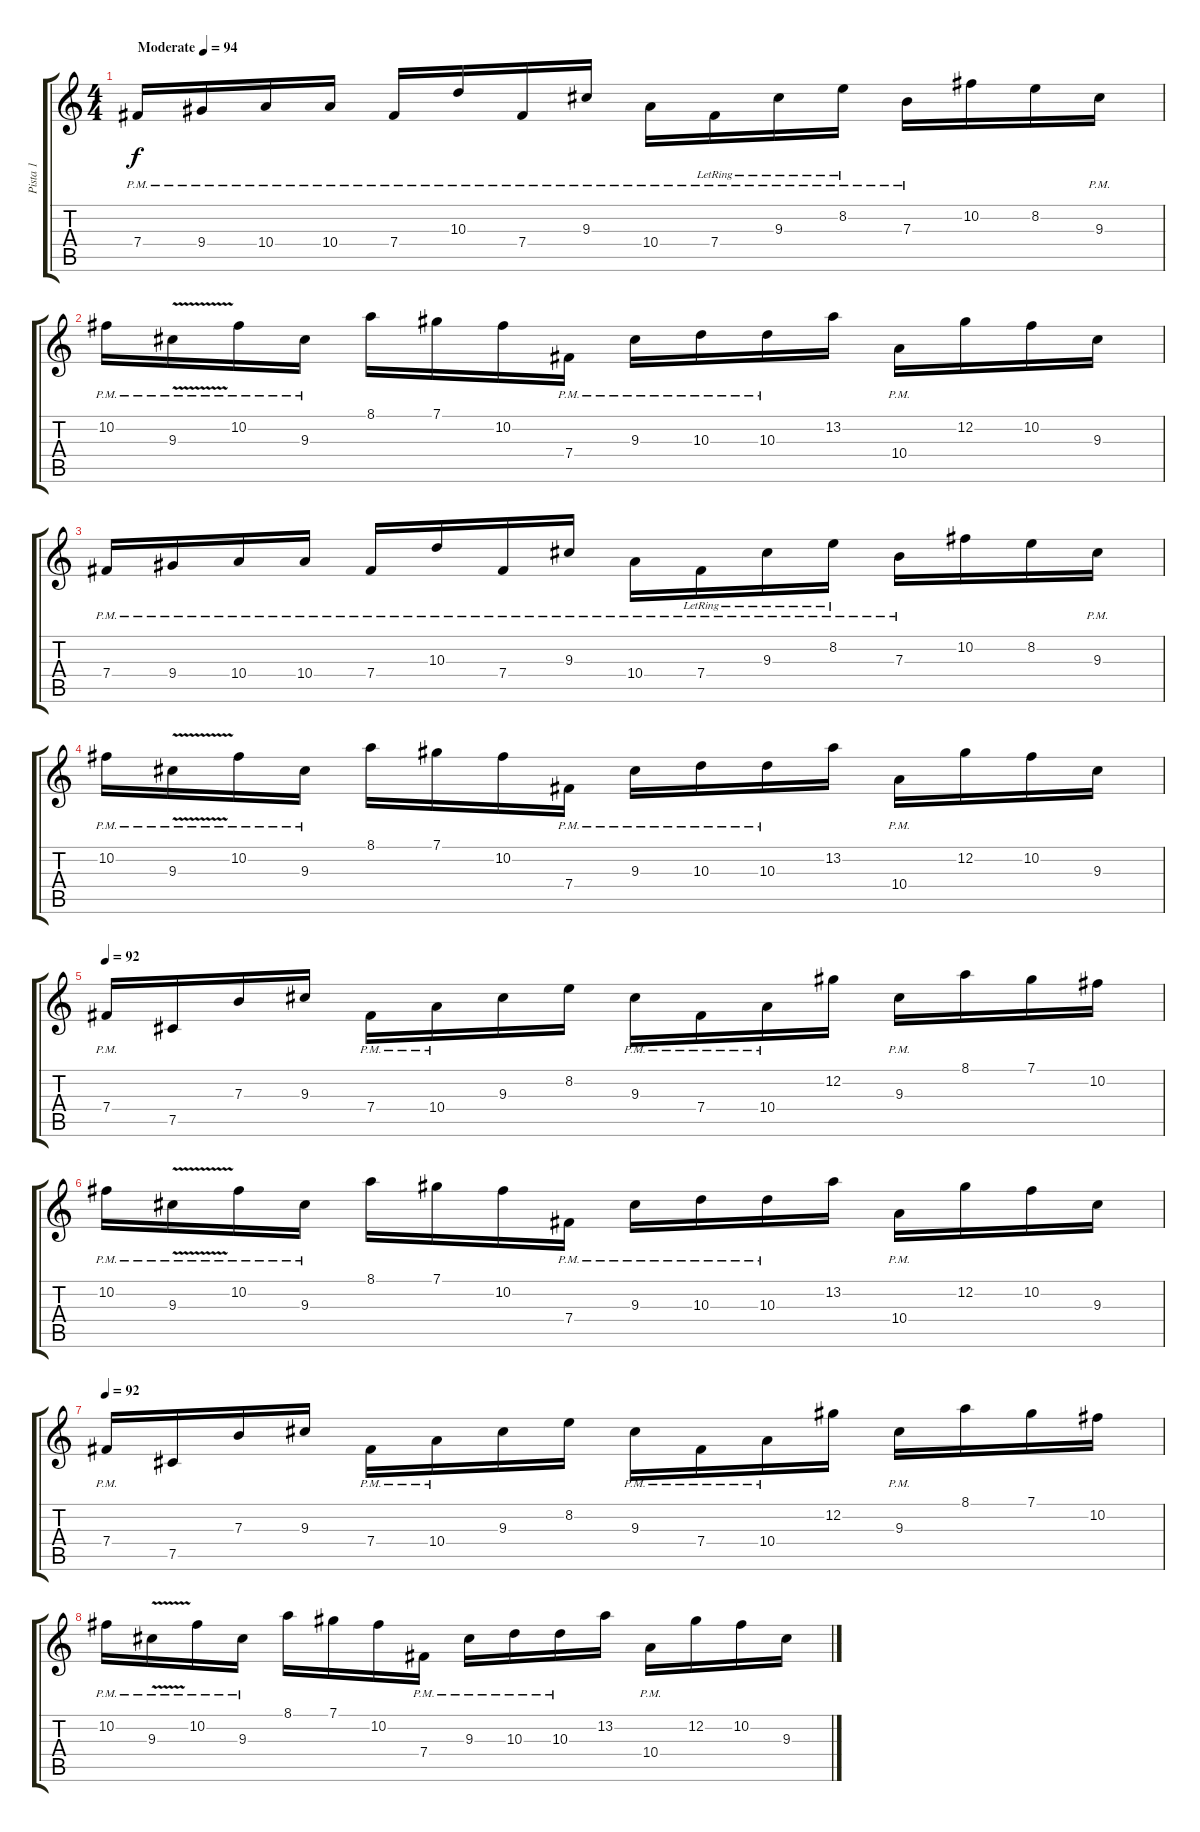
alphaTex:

\track ("Pista 1" "Pista 1") {instrument distortionguitar}
\staff {score tabs}
\tuning (Db4 Ab3 E3 B2 Gb2 Db2) {hide}
\ts (4 4)
\tempo (94 "Moderate")
\clef g2
\ks c
7.4{pm}.16{dy f instrument distortionguitar} 9.4{pm}.16 10.4{pm}.16 10.4{pm}.16 7.4{pm}.16 10.3{pm}.16 7.4{pm}.16 9.3{pm}.16 10.4{pm}.16 7.4{pm lr}.16 9.3{pm lr}.16 8.2{pm lr}.16 7.3{pm}.16 10.2.16 8.2.16 9.3{pm}.16 |
10.2{pm}.16 9.3{v pm}.16 10.2{pm}.16 9.3{pm}.16 8.1.16 7.1.16 10.2.16 7.4{pm}.16 9.3{pm}.16 10.3{pm}.16 10.3{pm}.16 13.2.16 10.4{pm}.16 12.2.16 10.2.16 9.3.16 |
7.4{pm}.16 9.4{pm}.16 10.4{pm}.16 10.4{pm}.16 7.4{pm}.16 10.3{pm}.16 7.4{pm}.16 9.3{pm}.16 10.4{pm}.16 7.4{pm lr}.16 9.3{pm lr}.16 8.2{pm lr}.16 7.3{pm}.16 10.2.16 8.2.16 9.3{pm}.16 |
10.2{pm}.16 9.3{v pm}.16 10.2{pm}.16 9.3{pm}.16 8.1.16 7.1.16 10.2.16 7.4{pm}.16 9.3{pm}.16 10.3{pm}.16 10.3{pm}.16 13.2.16 10.4{pm}.16 12.2.16 10.2.16 9.3.16 |
\tempo 92
7.4{pm}.16 7.5.16 7.3.16 9.3.16 7.4{pm}.16 10.4{pm}.16 9.3.16 8.2.16 9.3{pm}.16 7.4{pm}.16 10.4{pm}.16 12.2.16 9.3{pm}.16 8.1.16 7.1.16 10.2.16 |
10.2{pm}.16 9.3{v pm}.16 10.2{pm}.16 9.3{pm}.16 8.1.16 7.1.16 10.2.16 7.4{pm}.16 9.3{pm}.16 10.3{pm}.16 10.3{pm}.16 13.2.16 10.4{pm}.16 12.2.16 10.2.16 9.3.16 |
\tempo 92
7.4{pm}.16 7.5.16 7.3.16 9.3.16 7.4{pm}.16 10.4{pm}.16 9.3.16 8.2.16 9.3{pm}.16 7.4{pm}.16 10.4{pm}.16 12.2.16 9.3{pm}.16 8.1.16 7.1.16 10.2.16 |
10.2{pm}.16 9.3{v pm}.16 10.2{pm}.16 9.3{pm}.16 8.1.16 7.1.16 10.2.16 7.4{pm}.16 9.3{pm}.16 10.3{pm}.16 10.3{pm}.16 13.2.16 10.4{pm}.16 12.2.16 10.2.16 9.3.16
